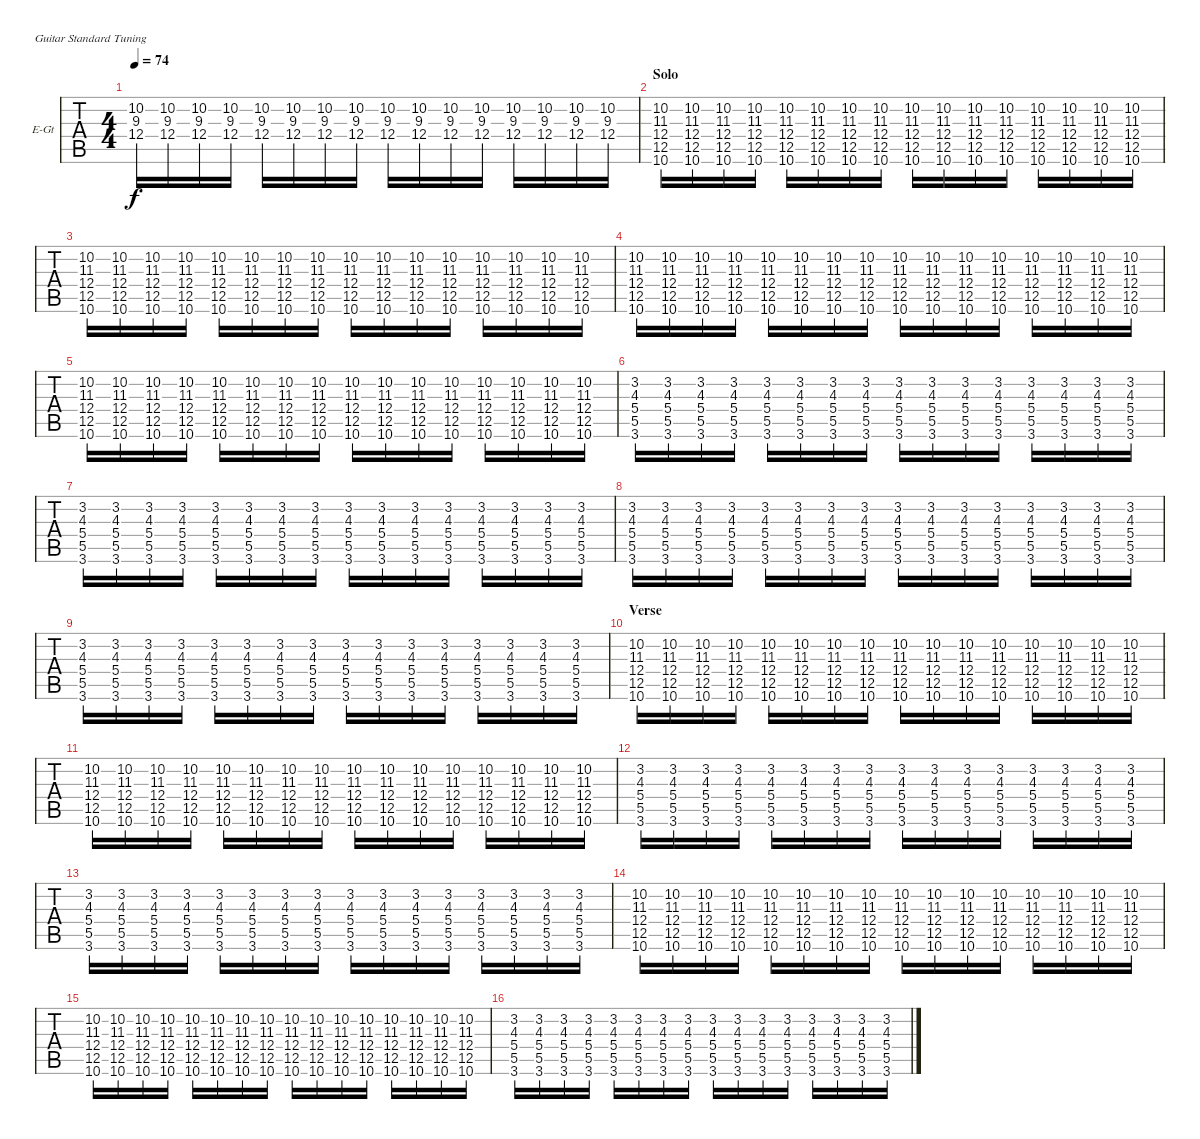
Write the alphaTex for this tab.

\bracketExtendMode groupsimilarinstruments
\firstSystemTrackNameOrientation horizontal
\otherSystemsTrackNameOrientation horizontal
\track ("Albert" "E-Gt") {instrument overdrivenguitar}
\staff {tabs}
\tuning (E4 B3 G3 D3 A2 E2)
\ts (4 4)
\tempo 74
\clef g2
\ks c
(10.2 9.3 12.4).16{dy f} (10.2 9.3 12.4).16 (10.2 9.3 12.4).16 (10.2 9.3 12.4).16 (10.2 9.3 12.4).16 (10.2 9.3 12.4).16 (10.2 9.3 12.4).16 (10.2 9.3 12.4).16 (10.2 9.3 12.4).16 (10.2 9.3 12.4).16 (10.2 9.3 12.4).16 (10.2 9.3 12.4).16 (10.2 9.3 12.4).16 (10.2 9.3 12.4).16 (10.2 9.3 12.4).16 (10.2 9.3 12.4).16 |
\section ("" "Solo")
(10.2 11.3 12.4 12.5 10.6).16 (10.2 11.3 12.4 12.5 10.6).16 (10.2 11.3 12.4 12.5 10.6).16 (10.2 11.3 12.4 12.5 10.6).16 (10.2 11.3 12.4 12.5 10.6).16 (10.2 11.3 12.4 12.5 10.6).16 (10.2 11.3 12.4 12.5 10.6).16 (10.2 11.3 12.4 12.5 10.6).16 (10.2 11.3 12.4 12.5 10.6).16 (10.2 11.3 12.4 12.5 10.6).16 (10.2 11.3 12.4 12.5 10.6).16 (10.2 11.3 12.4 12.5 10.6).16 (10.2 11.3 12.4 12.5 10.6).16 (10.2 11.3 12.4 12.5 10.6).16 (10.2 11.3 12.4 12.5 10.6).16 (10.2 11.3 12.4 12.5 10.6).16 |
(10.2 11.3 12.4 12.5 10.6).16 (10.2 11.3 12.4 12.5 10.6).16 (10.2 11.3 12.4 12.5 10.6).16 (10.2 11.3 12.4 12.5 10.6).16 (10.2 11.3 12.4 12.5 10.6).16 (10.2 11.3 12.4 12.5 10.6).16 (10.2 11.3 12.4 12.5 10.6).16 (10.2 11.3 12.4 12.5 10.6).16 (10.2 11.3 12.4 12.5 10.6).16 (10.2 11.3 12.4 12.5 10.6).16 (10.2 11.3 12.4 12.5 10.6).16 (10.2 11.3 12.4 12.5 10.6).16 (10.2 11.3 12.4 12.5 10.6).16 (10.2 11.3 12.4 12.5 10.6).16 (10.2 11.3 12.4 12.5 10.6).16 (10.2 11.3 12.4 12.5 10.6).16 |
(10.2 11.3 12.4 12.5 10.6).16 (10.2 11.3 12.4 12.5 10.6).16 (10.2 11.3 12.4 12.5 10.6).16 (10.2 11.3 12.4 12.5 10.6).16 (10.2 11.3 12.4 12.5 10.6).16 (10.2 11.3 12.4 12.5 10.6).16 (10.2 11.3 12.4 12.5 10.6).16 (10.2 11.3 12.4 12.5 10.6).16 (10.2 11.3 12.4 12.5 10.6).16 (10.2 11.3 12.4 12.5 10.6).16 (10.2 11.3 12.4 12.5 10.6).16 (10.2 11.3 12.4 12.5 10.6).16 (10.2 11.3 12.4 12.5 10.6).16 (10.2 11.3 12.4 12.5 10.6).16 (10.2 11.3 12.4 12.5 10.6).16 (10.2 11.3 12.4 12.5 10.6).16 |
(10.2 11.3 12.4 12.5 10.6).16 (10.2 11.3 12.4 12.5 10.6).16 (10.2 11.3 12.4 12.5 10.6).16 (10.2 11.3 12.4 12.5 10.6).16 (10.2 11.3 12.4 12.5 10.6).16 (10.2 11.3 12.4 12.5 10.6).16 (10.2 11.3 12.4 12.5 10.6).16 (10.2 11.3 12.4 12.5 10.6).16 (10.2 11.3 12.4 12.5 10.6).16 (10.2 11.3 12.4 12.5 10.6).16 (10.2 11.3 12.4 12.5 10.6).16 (10.2 11.3 12.4 12.5 10.6).16 (10.2 11.3 12.4 12.5 10.6).16 (10.2 11.3 12.4 12.5 10.6).16 (10.2 11.3 12.4 12.5 10.6).16 (10.2 11.3 12.4 12.5 10.6).16 |
(3.2 4.3 5.4 5.5 3.6).16 (3.2 4.3 5.4 5.5 3.6).16 (3.2 4.3 5.4 5.5 3.6).16 (3.2 4.3 5.4 5.5 3.6).16 (3.2 4.3 5.4 5.5 3.6).16 (3.2 4.3 5.4 5.5 3.6).16 (3.2 4.3 5.4 5.5 3.6).16 (3.2 4.3 5.4 5.5 3.6).16 (3.2 4.3 5.4 5.5 3.6).16 (3.2 4.3 5.4 5.5 3.6).16 (3.2 4.3 5.4 5.5 3.6).16 (3.2 4.3 5.4 5.5 3.6).16 (3.2 4.3 5.4 5.5 3.6).16 (3.2 4.3 5.4 5.5 3.6).16 (3.2 4.3 5.4 5.5 3.6).16 (3.2 4.3 5.4 5.5 3.6).16 |
(3.2 4.3 5.4 5.5 3.6).16 (3.2 4.3 5.4 5.5 3.6).16 (3.2 4.3 5.4 5.5 3.6).16 (3.2 4.3 5.4 5.5 3.6).16 (3.2 4.3 5.4 5.5 3.6).16 (3.2 4.3 5.4 5.5 3.6).16 (3.2 4.3 5.4 5.5 3.6).16 (3.2 4.3 5.4 5.5 3.6).16 (3.2 4.3 5.4 5.5 3.6).16 (3.2 4.3 5.4 5.5 3.6).16 (3.2 4.3 5.4 5.5 3.6).16 (3.2 4.3 5.4 5.5 3.6).16 (3.2 4.3 5.4 5.5 3.6).16 (3.2 4.3 5.4 5.5 3.6).16 (3.2 4.3 5.4 5.5 3.6).16 (3.2 4.3 5.4 5.5 3.6).16 |
(3.2 4.3 5.4 5.5 3.6).16 (3.2 4.3 5.4 5.5 3.6).16 (3.2 4.3 5.4 5.5 3.6).16 (3.2 4.3 5.4 5.5 3.6).16 (3.2 4.3 5.4 5.5 3.6).16 (3.2 4.3 5.4 5.5 3.6).16 (3.2 4.3 5.4 5.5 3.6).16 (3.2 4.3 5.4 5.5 3.6).16 (3.2 4.3 5.4 5.5 3.6).16 (3.2 4.3 5.4 5.5 3.6).16 (3.2 4.3 5.4 5.5 3.6).16 (3.2 4.3 5.4 5.5 3.6).16 (3.2 4.3 5.4 5.5 3.6).16 (3.2 4.3 5.4 5.5 3.6).16 (3.2 4.3 5.4 5.5 3.6).16 (3.2 4.3 5.4 5.5 3.6).16 |
(3.2 4.3 5.4 5.5 3.6).16 (3.2 4.3 5.4 5.5 3.6).16 (3.2 4.3 5.4 5.5 3.6).16 (3.2 4.3 5.4 5.5 3.6).16 (3.2 4.3 5.4 5.5 3.6).16 (3.2 4.3 5.4 5.5 3.6).16 (3.2 4.3 5.4 5.5 3.6).16 (3.2 4.3 5.4 5.5 3.6).16 (3.2 4.3 5.4 5.5 3.6).16 (3.2 4.3 5.4 5.5 3.6).16 (3.2 4.3 5.4 5.5 3.6).16 (3.2 4.3 5.4 5.5 3.6).16 (3.2 4.3 5.4 5.5 3.6).16 (3.2 4.3 5.4 5.5 3.6).16 (3.2 4.3 5.4 5.5 3.6).16 (3.2 4.3 5.4 5.5 3.6).16 |
\section ("" "Verse")
(10.2 11.3 12.4 12.5 10.6).16 (10.2 11.3 12.4 12.5 10.6).16 (10.2 11.3 12.4 12.5 10.6).16 (10.2 11.3 12.4 12.5 10.6).16 (10.2 11.3 12.4 12.5 10.6).16 (10.2 11.3 12.4 12.5 10.6).16 (10.2 11.3 12.4 12.5 10.6).16 (10.2 11.3 12.4 12.5 10.6).16 (10.2 11.3 12.4 12.5 10.6).16 (10.2 11.3 12.4 12.5 10.6).16 (10.2 11.3 12.4 12.5 10.6).16 (10.2 11.3 12.4 12.5 10.6).16 (10.2 11.3 12.4 12.5 10.6).16 (10.2 11.3 12.4 12.5 10.6).16 (10.2 11.3 12.4 12.5 10.6).16 (10.2 11.3 12.4 12.5 10.6).16 |
(10.2 11.3 12.4 12.5 10.6).16 (10.2 11.3 12.4 12.5 10.6).16 (10.2 11.3 12.4 12.5 10.6).16 (10.2 11.3 12.4 12.5 10.6).16 (10.2 11.3 12.4 12.5 10.6).16 (10.2 11.3 12.4 12.5 10.6).16 (10.2 11.3 12.4 12.5 10.6).16 (10.2 11.3 12.4 12.5 10.6).16 (10.2 11.3 12.4 12.5 10.6).16 (10.2 11.3 12.4 12.5 10.6).16 (10.2 11.3 12.4 12.5 10.6).16 (10.2 11.3 12.4 12.5 10.6).16 (10.2 11.3 12.4 12.5 10.6).16 (10.2 11.3 12.4 12.5 10.6).16 (10.2 11.3 12.4 12.5 10.6).16 (10.2 11.3 12.4 12.5 10.6).16 |
(3.2 4.3 5.4 5.5 3.6).16 (3.2 4.3 5.4 5.5 3.6).16 (3.2 4.3 5.4 5.5 3.6).16 (3.2 4.3 5.4 5.5 3.6).16 (3.2 4.3 5.4 5.5 3.6).16 (3.2 4.3 5.4 5.5 3.6).16 (3.2 4.3 5.4 5.5 3.6).16 (3.2 4.3 5.4 5.5 3.6).16 (3.2 4.3 5.4 5.5 3.6).16 (3.2 4.3 5.4 5.5 3.6).16 (3.2 4.3 5.4 5.5 3.6).16 (3.2 4.3 5.4 5.5 3.6).16 (3.2 4.3 5.4 5.5 3.6).16 (3.2 4.3 5.4 5.5 3.6).16 (3.2 4.3 5.4 5.5 3.6).16 (3.2 4.3 5.4 5.5 3.6).16 |
(3.2 4.3 5.4 5.5 3.6).16 (3.2 4.3 5.4 5.5 3.6).16 (3.2 4.3 5.4 5.5 3.6).16 (3.2 4.3 5.4 5.5 3.6).16 (3.2 4.3 5.4 5.5 3.6).16 (3.2 4.3 5.4 5.5 3.6).16 (3.2 4.3 5.4 5.5 3.6).16 (3.2 4.3 5.4 5.5 3.6).16 (3.2 4.3 5.4 5.5 3.6).16 (3.2 4.3 5.4 5.5 3.6).16 (3.2 4.3 5.4 5.5 3.6).16 (3.2 4.3 5.4 5.5 3.6).16 (3.2 4.3 5.4 5.5 3.6).16 (3.2 4.3 5.4 5.5 3.6).16 (3.2 4.3 5.4 5.5 3.6).16 (3.2 4.3 5.4 5.5 3.6).16 |
(10.2 11.3 12.4 12.5 10.6).16 (10.2 11.3 12.4 12.5 10.6).16 (10.2 11.3 12.4 12.5 10.6).16 (10.2 11.3 12.4 12.5 10.6).16 (10.2 11.3 12.4 12.5 10.6).16 (10.2 11.3 12.4 12.5 10.6).16 (10.2 11.3 12.4 12.5 10.6).16 (10.2 11.3 12.4 12.5 10.6).16 (10.2 11.3 12.4 12.5 10.6).16 (10.2 11.3 12.4 12.5 10.6).16 (10.2 11.3 12.4 12.5 10.6).16 (10.2 11.3 12.4 12.5 10.6).16 (10.2 11.3 12.4 12.5 10.6).16 (10.2 11.3 12.4 12.5 10.6).16 (10.2 11.3 12.4 12.5 10.6).16 (10.2 11.3 12.4 12.5 10.6).16 |
(10.2 11.3 12.4 12.5 10.6).16 (10.2 11.3 12.4 12.5 10.6).16 (10.2 11.3 12.4 12.5 10.6).16 (10.2 11.3 12.4 12.5 10.6).16 (10.2 11.3 12.4 12.5 10.6).16 (10.2 11.3 12.4 12.5 10.6).16 (10.2 11.3 12.4 12.5 10.6).16 (10.2 11.3 12.4 12.5 10.6).16 (10.2 11.3 12.4 12.5 10.6).16 (10.2 11.3 12.4 12.5 10.6).16 (10.2 11.3 12.4 12.5 10.6).16 (10.2 11.3 12.4 12.5 10.6).16 (10.2 11.3 12.4 12.5 10.6).16 (10.2 11.3 12.4 12.5 10.6).16 (10.2 11.3 12.4 12.5 10.6).16 (10.2 11.3 12.4 12.5 10.6).16 |
(3.2 4.3 5.4 5.5 3.6).16 (3.2 4.3 5.4 5.5 3.6).16 (3.2 4.3 5.4 5.5 3.6).16 (3.2 4.3 5.4 5.5 3.6).16 (3.2 4.3 5.4 5.5 3.6).16 (3.2 4.3 5.4 5.5 3.6).16 (3.2 4.3 5.4 5.5 3.6).16 (3.2 4.3 5.4 5.5 3.6).16 (3.2 4.3 5.4 5.5 3.6).16 (3.2 4.3 5.4 5.5 3.6).16 (3.2 4.3 5.4 5.5 3.6).16 (3.2 4.3 5.4 5.5 3.6).16 (3.2 4.3 5.4 5.5 3.6).16 (3.2 4.3 5.4 5.5 3.6).16 (3.2 4.3 5.4 5.5 3.6).16 (3.2 4.3 5.4 5.5 3.6).16
